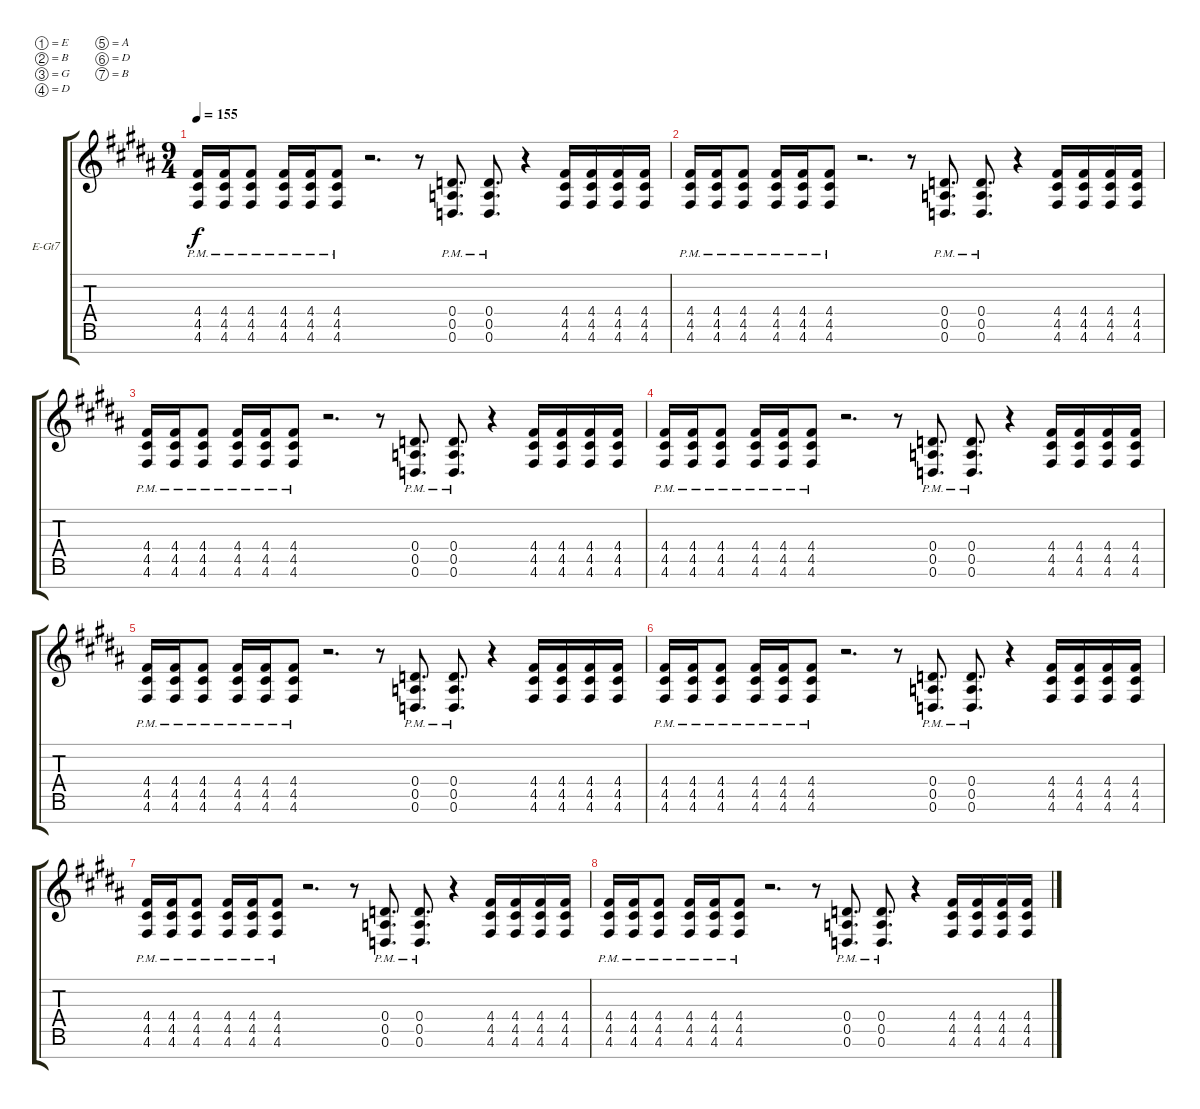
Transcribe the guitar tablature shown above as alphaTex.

\bracketExtendMode groupsimilarinstruments
\firstSystemTrackNameOrientation horizontal
\otherSystemsTrackNameOrientation horizontal
\track ("Javier Reyes - Rhythm" "E-Gt7") {instrument distortionguitar}
\staff {score tabs}
\tuning (E4 B3 G3 D3 A2 D2 B1)
\ts (9 4)
\tempo 155
\clef g2
\ks b
(4.4{pm} 4.5{pm} 4.6{pm}).16{dy f} (4.4{pm} 4.5{pm} 4.6{pm}).16 (4.4{pm} 4.5{pm} 4.6{pm}).8 (4.4{pm} 4.5{pm} 4.6{pm}).16 (4.4{pm} 4.5{pm} 4.6{pm}).16 (4.4{pm} 4.5{pm} 4.6{pm}).8 r.2{d} r.8 (0.4{pm} 0.5{pm} 0.6{pm}).8{d} (0.4{pm} 0.5{pm} 0.6{pm}).8{d} r.4 (4.4 4.5 4.6).16 (4.4 4.5 4.6).16 (4.4 4.5 4.6).16 (4.4 4.5 4.6).16 |
(4.4{pm} 4.5{pm} 4.6{pm}).16 (4.4{pm} 4.5{pm} 4.6{pm}).16 (4.4{pm} 4.5{pm} 4.6{pm}).8 (4.4{pm} 4.5{pm} 4.6{pm}).16 (4.4{pm} 4.5{pm} 4.6{pm}).16 (4.4{pm} 4.5{pm} 4.6{pm}).8 r.2{d} r.8 (0.4{pm} 0.5{pm} 0.6{pm}).8{d} (0.4{pm} 0.5{pm} 0.6{pm}).8{d} r.4 (4.4 4.5 4.6).16 (4.4 4.5 4.6).16 (4.4 4.5 4.6).16 (4.4 4.5 4.6).16 |
(4.4{pm} 4.5{pm} 4.6{pm}).16 (4.4{pm} 4.5{pm} 4.6{pm}).16 (4.4{pm} 4.5{pm} 4.6{pm}).8 (4.4{pm} 4.5{pm} 4.6{pm}).16 (4.4{pm} 4.5{pm} 4.6{pm}).16 (4.4{pm} 4.5{pm} 4.6{pm}).8 r.2{d} r.8 (0.4{pm} 0.5{pm} 0.6{pm}).8{d} (0.4{pm} 0.5{pm} 0.6{pm}).8{d} r.4 (4.4 4.5 4.6).16 (4.4 4.5 4.6).16 (4.4 4.5 4.6).16 (4.4 4.5 4.6).16 |
(4.4{pm} 4.5{pm} 4.6{pm}).16 (4.4{pm} 4.5{pm} 4.6{pm}).16 (4.4{pm} 4.5{pm} 4.6{pm}).8 (4.4{pm} 4.5{pm} 4.6{pm}).16 (4.4{pm} 4.5{pm} 4.6{pm}).16 (4.4{pm} 4.5{pm} 4.6{pm}).8 r.2{d} r.8 (0.4{pm} 0.5{pm} 0.6{pm}).8{d} (0.4{pm} 0.5{pm} 0.6{pm}).8{d} r.4 (4.4 4.5 4.6).16 (4.4 4.5 4.6).16 (4.4 4.5 4.6).16 (4.4 4.5 4.6).16 |
(4.4{pm} 4.5{pm} 4.6{pm}).16 (4.4{pm} 4.5{pm} 4.6{pm}).16 (4.4{pm} 4.5{pm} 4.6{pm}).8 (4.4{pm} 4.5{pm} 4.6{pm}).16 (4.4{pm} 4.5{pm} 4.6{pm}).16 (4.4{pm} 4.5{pm} 4.6{pm}).8 r.2{d} r.8 (0.4{pm} 0.5{pm} 0.6{pm}).8{d} (0.4{pm} 0.5{pm} 0.6{pm}).8{d} r.4 (4.4 4.5 4.6).16 (4.4 4.5 4.6).16 (4.4 4.5 4.6).16 (4.4 4.5 4.6).16 |
(4.4{pm} 4.5{pm} 4.6{pm}).16 (4.4{pm} 4.5{pm} 4.6{pm}).16 (4.4{pm} 4.5{pm} 4.6{pm}).8 (4.4{pm} 4.5{pm} 4.6{pm}).16 (4.4{pm} 4.5{pm} 4.6{pm}).16 (4.4{pm} 4.5{pm} 4.6{pm}).8 r.2{d} r.8 (0.4{pm} 0.5{pm} 0.6{pm}).8{d} (0.4{pm} 0.5{pm} 0.6{pm}).8{d} r.4 (4.4 4.5 4.6).16 (4.4 4.5 4.6).16 (4.4 4.5 4.6).16 (4.4 4.5 4.6).16 |
(4.4{pm} 4.5{pm} 4.6{pm}).16 (4.4{pm} 4.5{pm} 4.6{pm}).16 (4.4{pm} 4.5{pm} 4.6{pm}).8 (4.4{pm} 4.5{pm} 4.6{pm}).16 (4.4{pm} 4.5{pm} 4.6{pm}).16 (4.4{pm} 4.5{pm} 4.6{pm}).8 r.2{d} r.8 (0.4{pm} 0.5{pm} 0.6{pm}).8{d} (0.4{pm} 0.5{pm} 0.6{pm}).8{d} r.4 (4.4 4.5 4.6).16 (4.4 4.5 4.6).16 (4.4 4.5 4.6).16 (4.4 4.5 4.6).16 |
(4.4{pm} 4.5{pm} 4.6{pm}).16 (4.4{pm} 4.5{pm} 4.6{pm}).16 (4.4{pm} 4.5{pm} 4.6{pm}).8 (4.4{pm} 4.5{pm} 4.6{pm}).16 (4.4{pm} 4.5{pm} 4.6{pm}).16 (4.4{pm} 4.5{pm} 4.6{pm}).8 r.2{d} r.8 (0.4{pm} 0.5{pm} 0.6{pm}).8{d} (0.4{pm} 0.5{pm} 0.6{pm}).8{d} r.4 (4.4 4.5 4.6).16 (4.4 4.5 4.6).16 (4.4 4.5 4.6).16 (4.4 4.5 4.6).16
